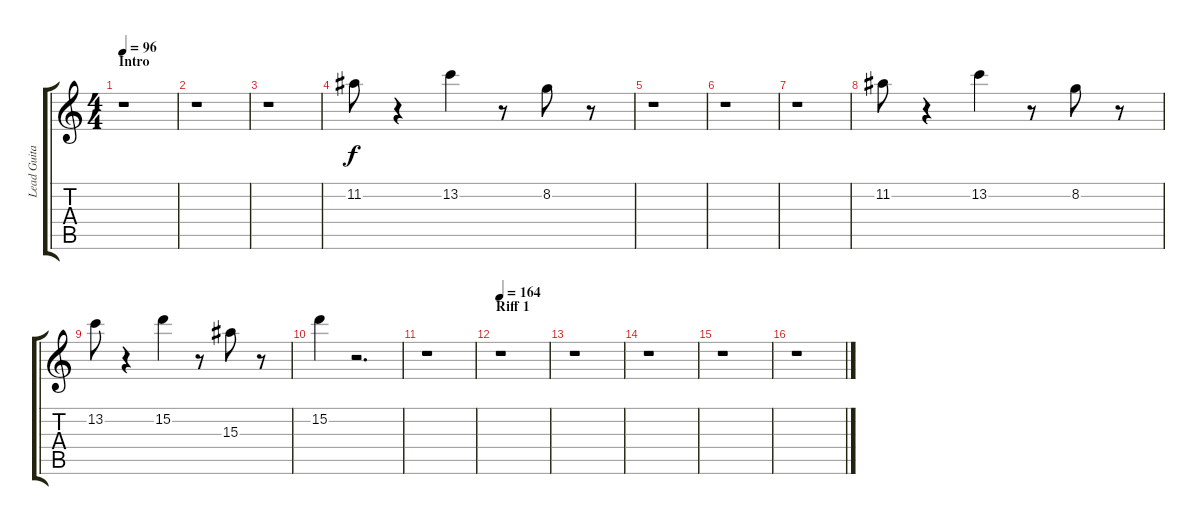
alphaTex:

\track ("Lead Guitar 2" "Lead Guita") {instrument distortionguitar}
\staff {score tabs}
\tuning (E4 B3 G3 D3 A2 E2) {hide}
\ts (4 4)
\section ("" "Intro")
\tempo 96
\clef g2
\ks c
r.1{dy f instrument distortionguitar} |
r.1 |
r.1 |
11.2.8 r.4 13.2.4 r.8 8.2.8 r.8 |
r.1 |
r.1 |
r.1 |
11.2.8 r.4 13.2.4 r.8 8.2.8 r.8 |
13.2.8 r.4 15.2.4 r.8 15.3.8 r.8 |
15.2.4 r.2{d} |
r.1 |
\section ("" "Riff 1")
\tempo 164
r.1 |
r.1 |
r.1 |
r.1 |
r.1
